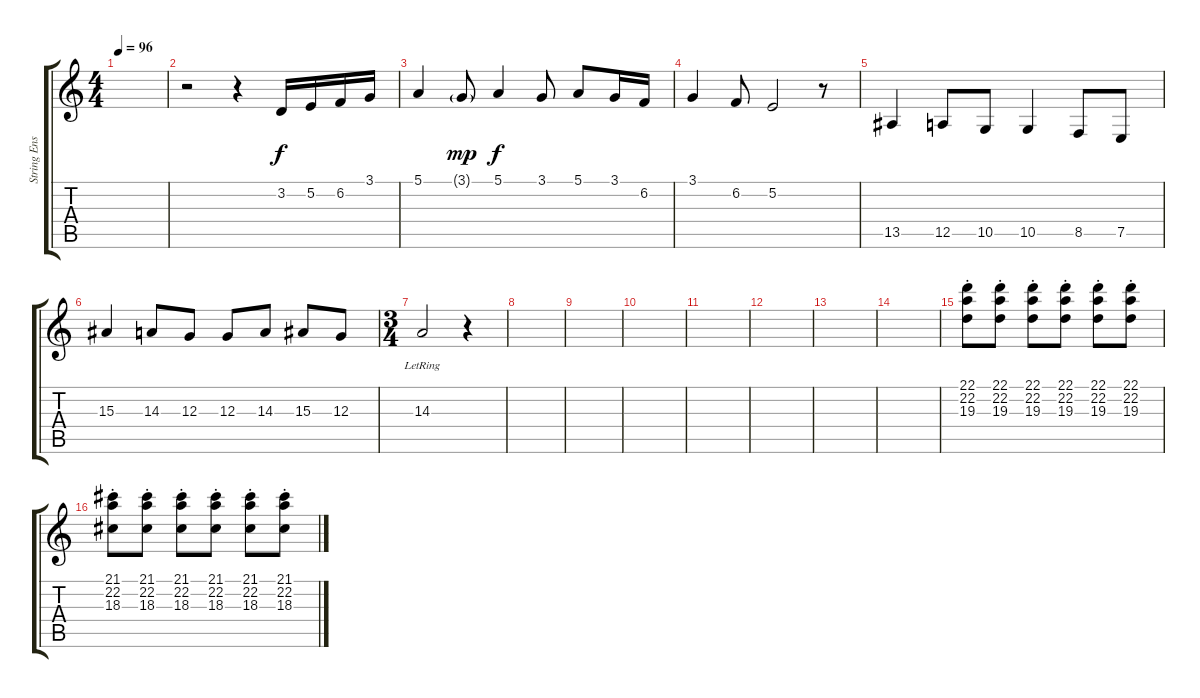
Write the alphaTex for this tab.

\track ("String Ensemble" "String Ens") {instrument stringensemble1}
\staff {score tabs}
\tuning (E4 B3 G3 D3 A2 E2) {hide}
\ts (4 4)
\tempo 96
\clef g2
\ks c
|
r.2 r.4 3.2.16 5.2.16 6.2.16 3.1.16 |
5.1.4 3.1{g}.8{dy mp} 5.1.4{dy f} 3.1.8 5.1.8 3.1.16 6.2.16 |
3.1.4 6.2.8 5.2.2 r.8 |
13.5.4 12.5.8 10.5.8 10.5.4 8.5.8 7.5.8 |
15.3.4 14.3.8 12.3.8 12.3.8 14.3.8 15.3.8 12.3.8 |
\ts (3 4)
14.3{lr}.2 r.4 |
|
|
|
|
|
|
|
(22.1 22.2 19.3{st}).8 (22.1 22.2 19.3{st}).8 (22.1 22.2 19.3{st}).8 (22.1 22.2 19.3{st}).8 (22.1 22.2 19.3{st}).8 (22.1 22.2 19.3{st}).8 |
(21.1 22.2 18.3{st}).8 (21.1 22.2 18.3{st}).8 (21.1 22.2 18.3{st}).8 (21.1 22.2 18.3{st}).8 (21.1 22.2 18.3{st}).8 (21.1 22.2 18.3{st}).8
